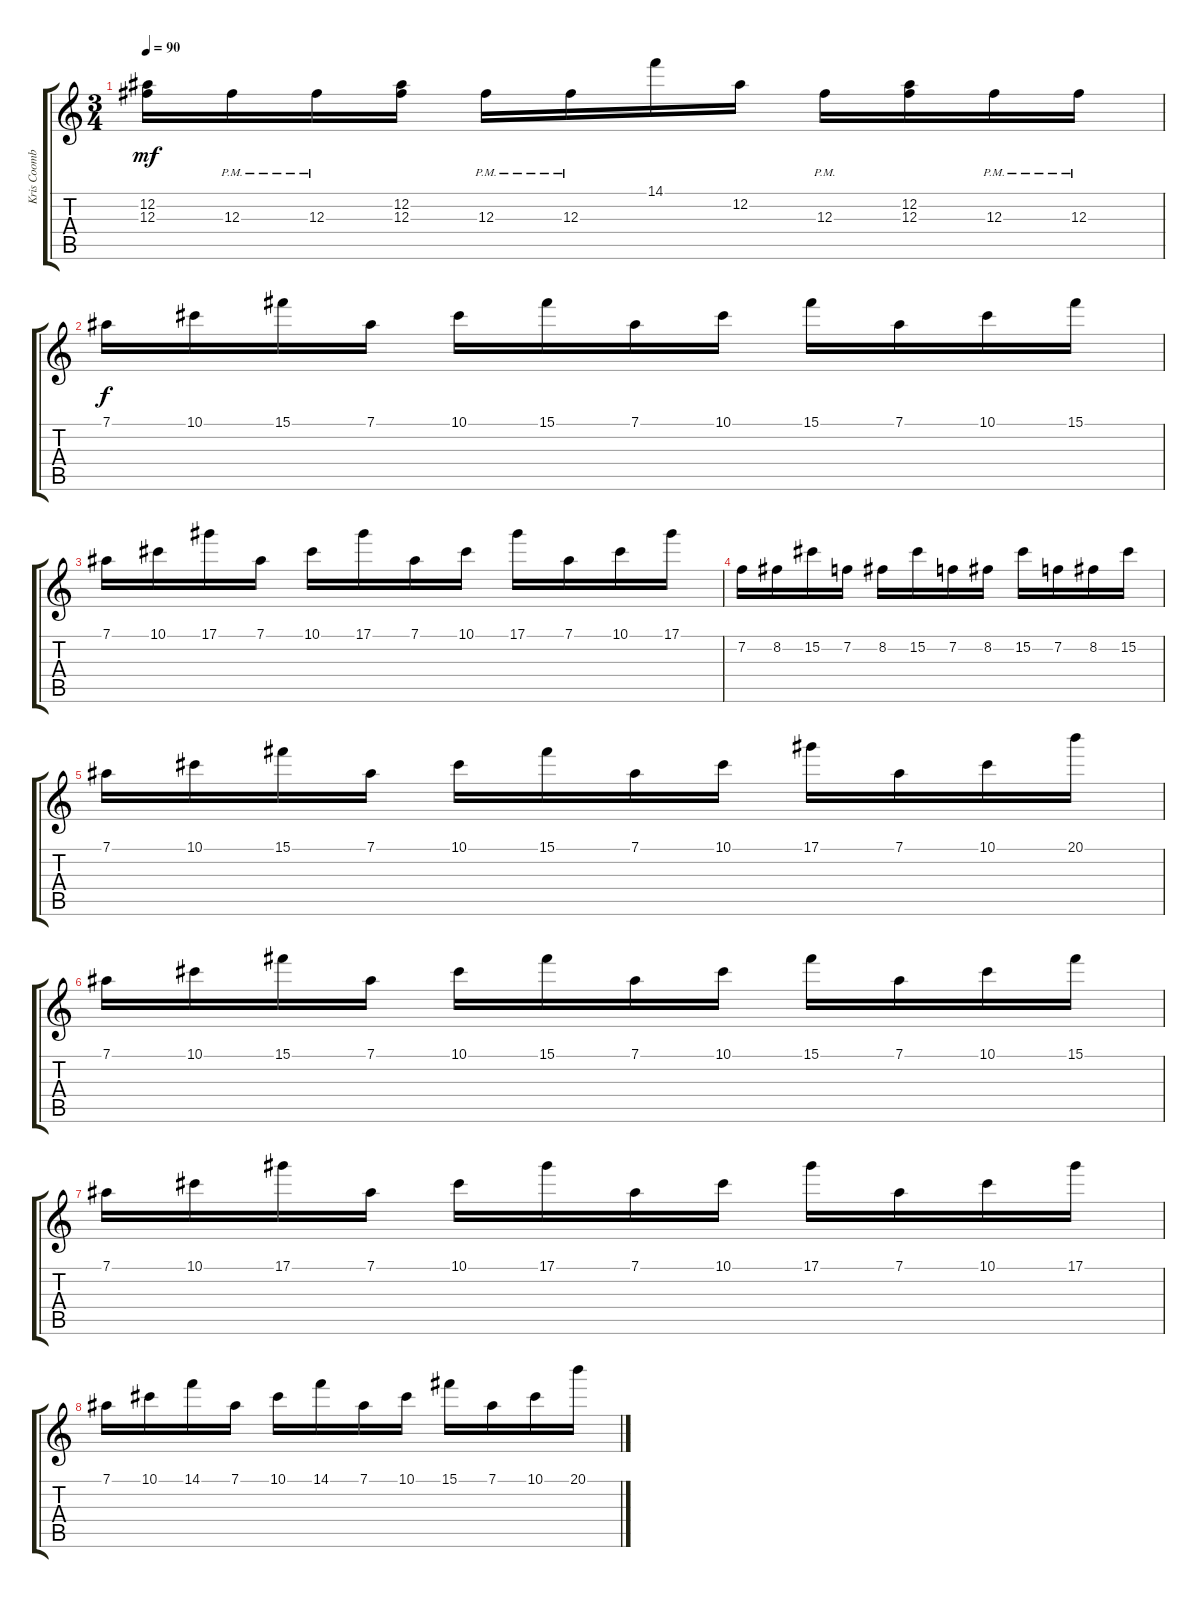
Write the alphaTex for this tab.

\track ("Kris Coombs" "Kris Coomb") {instrument distortionguitar}
\staff {score tabs}
\tuning (Eb4 Bb3 Gb3 Db3 Ab2 Db2) {hide}
\ts (3 4)
\tempo 90
\clef g2
\ks c
(12.2 12.3).16{dy mf} 12.3{pm}.16 12.3{pm}.16 (12.2 12.3).16 12.3{pm}.16 12.3{pm}.16 14.1.16 12.2.16 12.3{pm}.16 (12.2 12.3).16 12.3{pm}.16 12.3{pm}.16 |
7.1.16{dy f} 10.1.16 15.1.16 7.1.16 10.1.16 15.1.16 7.1.16 10.1.16 15.1.16 7.1.16 10.1.16 15.1.16 |
7.1.16 10.1.16 17.1.16 7.1.16 10.1.16 17.1.16 7.1.16 10.1.16 17.1.16 7.1.16 10.1.16 17.1.16 |
7.2.16 8.2.16 15.2.16 7.2.16 8.2.16 15.2.16 7.2.16 8.2.16 15.2.16 7.2.16 8.2.16 15.2.16 |
7.1.16 10.1.16 15.1.16 7.1.16 10.1.16 15.1.16 7.1.16 10.1.16 17.1.16 7.1.16 10.1.16 20.1.16 |
7.1.16 10.1.16 15.1.16 7.1.16 10.1.16 15.1.16 7.1.16 10.1.16 15.1.16 7.1.16 10.1.16 15.1.16 |
7.1.16 10.1.16 17.1.16 7.1.16 10.1.16 17.1.16 7.1.16 10.1.16 17.1.16 7.1.16 10.1.16 17.1.16 |
7.1.16 10.1.16 14.1.16 7.1.16 10.1.16 14.1.16 7.1.16 10.1.16 15.1.16 7.1.16 10.1.16 20.1.16
